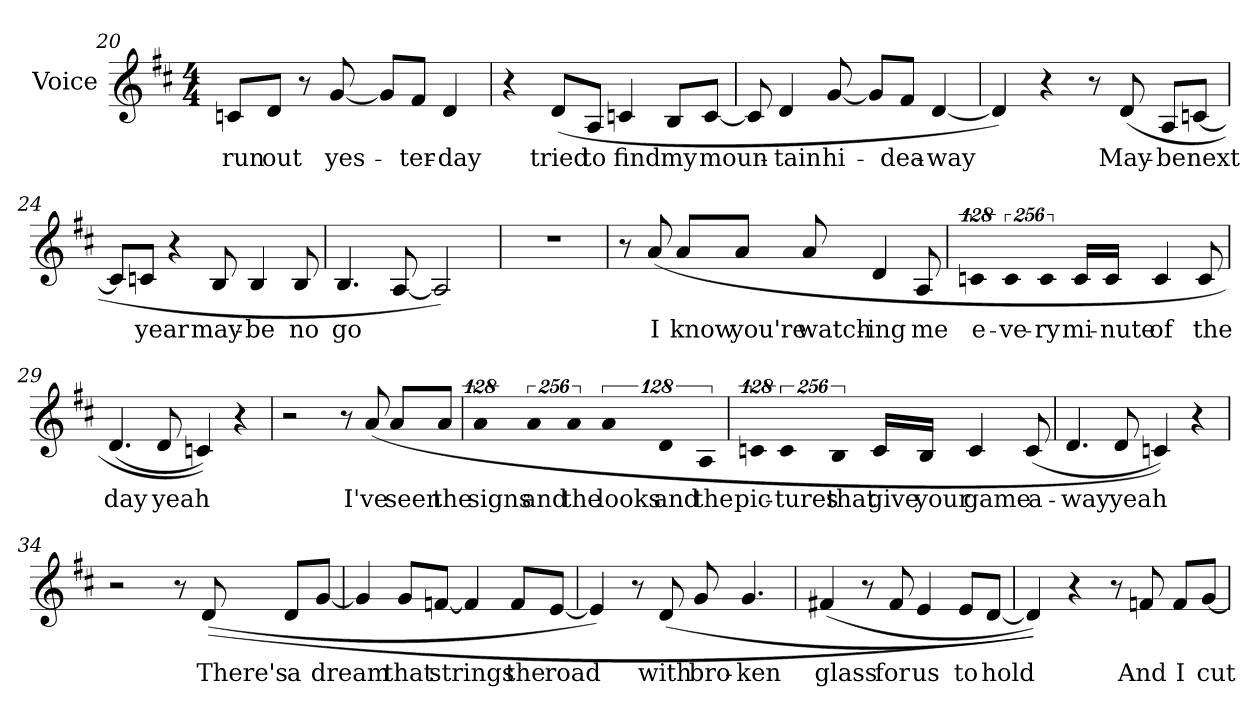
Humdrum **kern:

**kern	**text
*part1	*part1
*staff1	*staff1
*I"Voice	*
*I'Voice	*
*clefG2	*
*k[f#c#]	*
*D:	*
*M4/4	*
=20	=20
!	!LO:LY:b:color=#000000
8cni/L	run
!	!LO:LY:b:color=#000000
8di/J	out
8r	.
!	!LO:LY:b:color=#000000
[8gi/	yes-
8gi/L]	.
!	!LO:LY:b:color=#000000
8f#i/J	-ter-
!	!LO:LY:b:color=#000000
4di/	-day
=21	=21
4r	.
!	!LO:LY:b:color=#000000
(8di/L	tried
!	!LO:LY:b:color=#000000
8Ai/J	to
!	!LO:LY:b:color=#000000
4cni/	find
!	!LO:LY:b:color=#000000
8Bi/L	my
!	!LO:LY:b:color=#000000
[8ci/J	moun-
!!LO:LB:g=z
=22	=22
8ci/]	.
!	!LO:LY:b:color=#000000
4di/	-tain
!	!LO:LY:b:color=#000000
[8gi/	hi-
8gi/L]	.
!	!LO:LY:b:color=#000000
8f#i/J	-dea-
!	!LO:LY:b:color=#000000
[4di/	-way
=23	=23
4di/])	.
4r	.
8r	.
!	!LO:LY:b:color=#000000
(8di/	May-
!	!LO:LY:b:color=#000000
8Ai/L	-be
!	!LO:LY:b:color=#000000
[8cni/J	next
=24	=24
8ci/L]	.
!	!LO:LY:b:color=#000000
8cni/J	year
4r	.
!	!LO:LY:b:color=#000000
8Bi/	may-
!	!LO:LY:b:color=#000000
4Bi/	-be
!	!LO:LY:b:color=#000000
8Bi/	no
=25	=25
!	!LO:LY:b:color=#000000
4.Bi/	go
[8Ai/	.
2Ai/])	.
=26	=26
1r	.
!!LO:LB:g=z
=27	=27
8r	.
!	!LO:LY:b:color=#000000
(8ai/	I
!	!LO:LY:b:color=#000000
8ai/L	know
!	!LO:LY:b:color=#000000
8ai/J	you're
!	!LO:LY:b:color=#000000
8ai/	watch-
!	!LO:LY:b:color=#000000
4di/	-ing
!	!LO:LY:b:color=#000000
8Ai/	me
=28	=28
!LO:N:vis=4	!
!	!LO:LY:b:color=#000000
512%85cni/	e-
!LO:N:vis=4	!
!	!LO:LY:b:color=#000000
1024%171ci/	-ve-
!LO:N:vis=4	!
!	!LO:LY:b:color=#000000
1024%171ci/	-ry
!	!LO:LY:b:color=#000000
16ci/LL	mi-
!	!LO:LY:b:color=#000000
16ci/JJ	-nute
!	!LO:LY:b:color=#000000
4ci/	of
!	!LO:LY:b:color=#000000
8ci/	the
=29	=29
!	!LO:LY:b:color=#000000
(4.di/	day
!	!LO:LY:b:color=#000000
8di/	yeah
4cni/))	.
4r	.
!!LO:LB:g=z
=30	=30
2r	.
8r	.
!	!LO:LY:b:color=#000000
(8ai/	I've
!	!LO:LY:b:color=#000000
8ai/L	seen
!	!LO:LY:b:color=#000000
8ai/J	the
=31	=31
!LO:N:vis=4	!
!	!LO:LY:b:color=#000000
512%85ai/	signs
!LO:N:vis=4	!
!	!LO:LY:b:color=#000000
1024%171ai/	and
!LO:N:vis=4	!
!	!LO:LY:b:color=#000000
1024%171ai/	the
!LO:N:vis=4	!
!	!LO:LY:b:color=#000000
512%85ai/	looks
!LO:N:vis=4	!
!	!LO:LY:b:color=#000000
1024%171di/	and
!LO:N:vis=4	!
!	!LO:LY:b:color=#000000
1024%171Ai/	the
=32	=32
!LO:N:vis=4	!
!	!LO:LY:b:color=#000000
512%85cni/	pic-
!LO:N:vis=4	!
!	!LO:LY:b:color=#000000
1024%171ci/	-tures
!LO:N:vis=4	!
!	!LO:LY:b:color=#000000
1024%171Bi/	that
!	!LO:LY:b:color=#000000
16ci/LL	give
!	!LO:LY:b:color=#000000
16Bi/JJ	your
!	!LO:LY:b:color=#000000
4ci/	game
!	!LO:LY:b:color=#000000
(8ci/	a-
!!LO:LB:g=z
=33	=33
!	!LO:LY:b:color=#000000
4.di/	-way
!	!LO:LY:b:color=#000000
8di/	yeah
4cni/))	.
4r	.
=34	=34
2r	.
8r	.
!	!LO:LY:b:color=#000000
((8di/	There's
!	!LO:LY:b:color=#000000
8di/L	a
!	!LO:LY:b:color=#000000
[8gi/J	dream
=35	=35
4gi/]	.
!	!LO:LY:b:color=#000000
8gi/L	that
!	!LO:LY:b:color=#000000
[8fni/J	strings
4fi/]	.
!	!LO:LY:b:color=#000000
8fi/L	the
!	!LO:LY:b:color=#000000
[8ei/J	road
=36	=36
4ei/])	.
8r	.
!	!LO:LY:b:color=#000000
(8di/	with
!	!LO:LY:b:color=#000000
8gi/	bro-
!	!LO:LY:b:color=#000000
4.gi/	-ken
!!LO:LB:g=z
=37	=37
!	!LO:LY:b:color=#000000
(4f#Xi/	glass
8r	.
!	!LO:LY:b:color=#000000
8f#i/	for
!	!LO:LY:b:color=#000000
4ei/	us
!	!LO:LY:b:color=#000000
8ei/L	to
!	!LO:LY:b:color=#000000
[8di/J	hold
=38	=38
4di/])))	.
4r	.
8r	.
!	!LO:LY:b:color=#000000
8fni/	And
!	!LO:LY:b:color=#000000
8fi/L	I
!	!LO:LY:b:color=#000000
[8gi/J	cut
=	=
*-	*-
